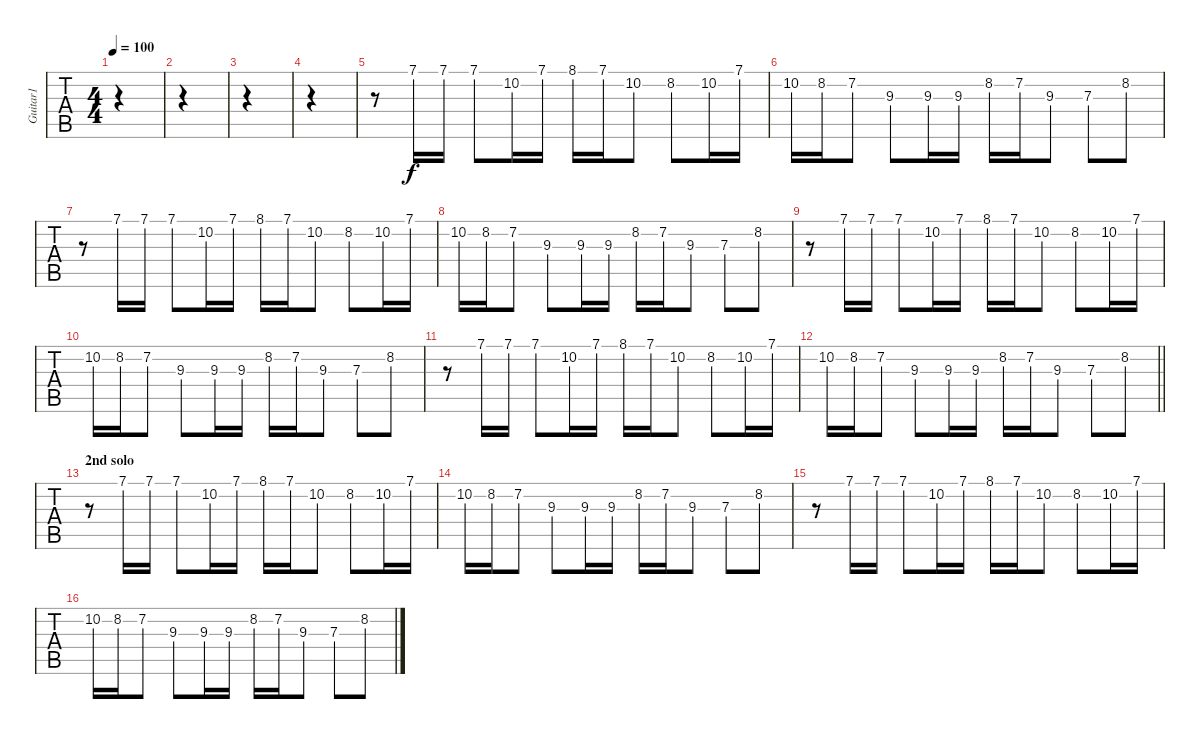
\track ("Guitar1" "Guitar1") {instrument acousticguitarsteel}
\staff {tabs}
\tuning (E4 B3 G3 D3 A2 E2) {hide}
\ts (4 4)
\tempo 100
\clef g2
\ks c
|
|
|
|
r.8 7.1.16 7.1.16 7.1.8 10.2.16 7.1.16 8.1.16 7.1.16 10.2.8 8.2.8 10.2.16 7.1.16 |
10.2.16 8.2.16 7.2.8 9.3.8 9.3.16 9.3.16 8.2.16 7.2.16 9.3.8 7.3.8 8.2.8 |
r.8 7.1.16 7.1.16 7.1.8 10.2.16 7.1.16 8.1.16 7.1.16 10.2.8 8.2.8 10.2.16 7.1.16 |
10.2.16 8.2.16 7.2.8 9.3.8 9.3.16 9.3.16 8.2.16 7.2.16 9.3.8 7.3.8 8.2.8 |
r.8 7.1.16 7.1.16 7.1.8 10.2.16 7.1.16 8.1.16 7.1.16 10.2.8 8.2.8 10.2.16 7.1.16 |
10.2.16 8.2.16 7.2.8 9.3.8 9.3.16 9.3.16 8.2.16 7.2.16 9.3.8 7.3.8 8.2.8 |
r.8 7.1.16 7.1.16 7.1.8 10.2.16 7.1.16 8.1.16 7.1.16 10.2.8 8.2.8 10.2.16 7.1.16 |
\barLineRight lightlight
10.2.16 8.2.16 7.2.8 9.3.8 9.3.16 9.3.16 8.2.16 7.2.16 9.3.8 7.3.8 8.2.8 |
\section ("" "2nd solo")
r.8 7.1.16 7.1.16 7.1.8 10.2.16 7.1.16 8.1.16 7.1.16 10.2.8 8.2.8 10.2.16 7.1.16 |
10.2.16 8.2.16 7.2.8 9.3.8 9.3.16 9.3.16 8.2.16 7.2.16 9.3.8 7.3.8 8.2.8 |
r.8 7.1.16 7.1.16 7.1.8 10.2.16 7.1.16 8.1.16 7.1.16 10.2.8 8.2.8 10.2.16 7.1.16 |
10.2.16 8.2.16 7.2.8 9.3.8 9.3.16 9.3.16 8.2.16 7.2.16 9.3.8 7.3.8 8.2.8
